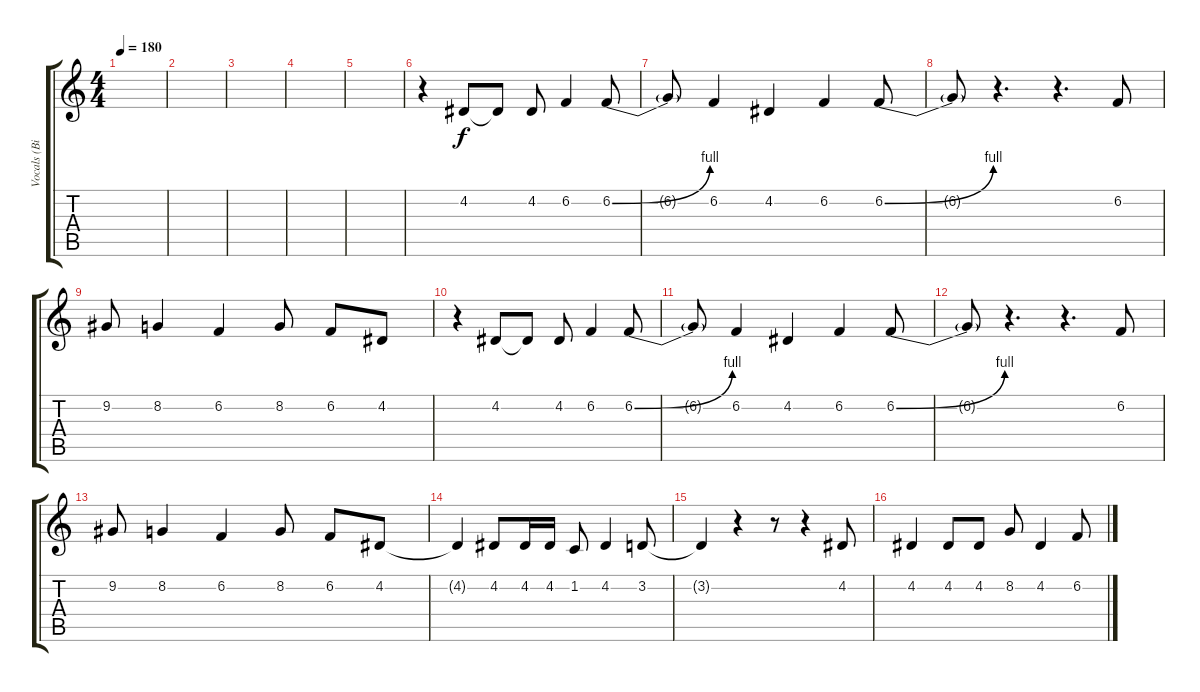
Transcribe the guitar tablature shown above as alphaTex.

\track ("Vocals (Billie and Mike)" "Vocals (Bi") {instrument bassoon}
\staff {score tabs}
\tuning (E4 B3 G3 D3 A2 E2) {hide}
\ts (4 4)
\tempo 180
\clef g2
\ks c
|
|
|
|
|
r.4 4.2.8 4.2{t}.8 4.2.8 6.2.4 6.2{be (bend 0 0 60 4)}.8 |
6.2{t}.8 6.2.4 4.2.4 6.2.4 6.2{be (bend 0 0 60 4)}.8 |
6.2{t}.8 r.4{d} r.4{d} 6.2.8 |
9.2.8 8.2.4 6.2.4 8.2.8 6.2.8 4.2.8 |
r.4 4.2.8 4.2{t}.8 4.2.8 6.2.4 6.2{be (bend 0 0 60 4)}.8 |
6.2{t}.8 6.2.4 4.2.4 6.2.4 6.2{be (bend 0 0 60 4)}.8 |
6.2{t}.8 r.4{d} r.4{d} 6.2.8 |
9.2.8 8.2.4 6.2.4 8.2.8 6.2.8 4.2.8 |
4.2{t}.4 4.2.8 4.2.16 4.2.16 1.2.8 4.2.4 3.2.8 |
3.2{t}.4 r.4 r.8 r.4 4.2.8 |
4.2.4 4.2.8 4.2.8 8.2.8 4.2.4 6.2.8
